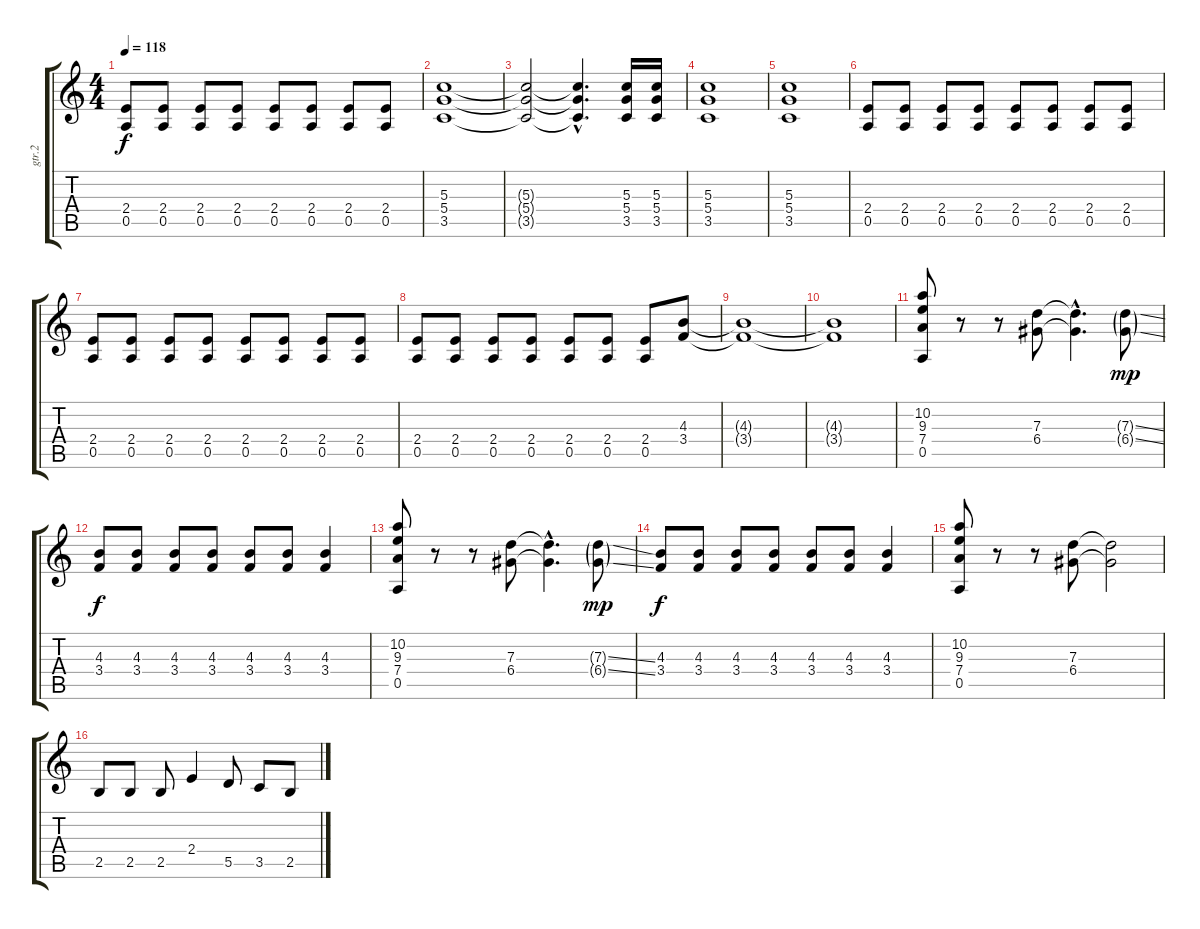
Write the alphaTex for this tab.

\track ("gtr.2" "gtr.2") {instrument overdrivenguitar}
\staff {score tabs}
\tuning (E4 B3 G3 D3 A2 E2) {hide}
\ts (4 4)
\tempo 118
\clef g2
\ks c
(2.4 0.5).8{dy f} (2.4 0.5).8 (2.4 0.5).8 (2.4 0.5).8 (2.4 0.5).8 (2.4 0.5).8 (2.4 0.5).8 (2.4 0.5).8 |
(5.3 5.4 3.5).1 |
(5.3{t} 5.4{t} 3.5{t}).2 (5.3{hac t} 5.4{hac t} 3.5{hac t}).4{d} (5.3 5.4 3.5).16 (5.3 5.4 3.5).16 |
(5.3 5.4 3.5).1 |
(5.3 5.4 3.5).1 |
(2.4 0.5).8 (2.4 0.5).8 (2.4 0.5).8 (2.4 0.5).8 (2.4 0.5).8 (2.4 0.5).8 (2.4 0.5).8 (2.4 0.5).8 |
(2.4 0.5).8 (2.4 0.5).8 (2.4 0.5).8 (2.4 0.5).8 (2.4 0.5).8 (2.4 0.5).8 (2.4 0.5).8 (2.4 0.5).8 |
(2.4 0.5).8 (2.4 0.5).8 (2.4 0.5).8 (2.4 0.5).8 (2.4 0.5).8 (2.4 0.5).8 (2.4 0.5).8 (4.3 3.4).8 |
(4.3{t} 3.4{t}).1 |
(4.3{t} 3.4{t}).1 |
(10.2 9.3 7.4 0.5).8 r.8 r.8 (7.3 6.4).8 (7.3{hac t} 6.4{hac t}).4{d} (7.3{ss g} 6.4{ss g}).8{dy mp} |
(4.3 3.4).8{dy f} (4.3 3.4).8 (4.3 3.4).8 (4.3 3.4).8 (4.3 3.4).8 (4.3 3.4).8 (4.3 3.4).4 |
(10.2 9.3 7.4 0.5).8 r.8 r.8 (7.3 6.4).8 (7.3{hac t} 6.4{hac t}).4{d} (7.3{ss g} 6.4{ss g}).8{dy mp} |
(4.3 3.4).8{dy f} (4.3 3.4).8 (4.3 3.4).8 (4.3 3.4).8 (4.3 3.4).8 (4.3 3.4).8 (4.3 3.4).4 |
(10.2 9.3 7.4 0.5).8 r.8 r.8 (7.3 6.4).8 (7.3{t} 6.4{t}).2 |
2.5.8 2.5.8 2.5.8 2.4.4 5.5.8 3.5.8 2.5.8
